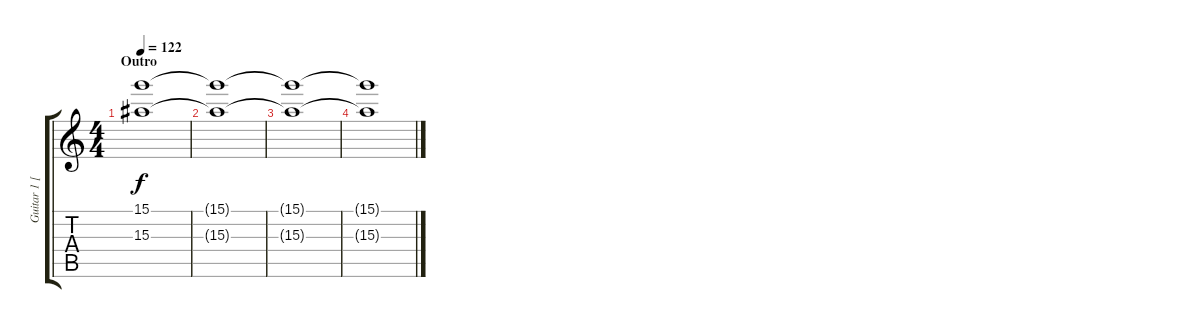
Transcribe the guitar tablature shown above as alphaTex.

\track ("Guitar 1 [Brad Delson]" "Guitar 1 [") {instrument overdrivenguitar}
\staff {score tabs}
\tuning (E4 B3 G3 D3 A2 D2) {hide}
\ts (4 4)
\section ("" "Outro")
\tempo 122
\clef g2
\ks c
(15.1 15.3).1{dy f volume 0} |
(15.1{t} 15.3{t}).1 |
(15.1{t} 15.3{t}).1 |
(15.1{t} 15.3{t}).1
